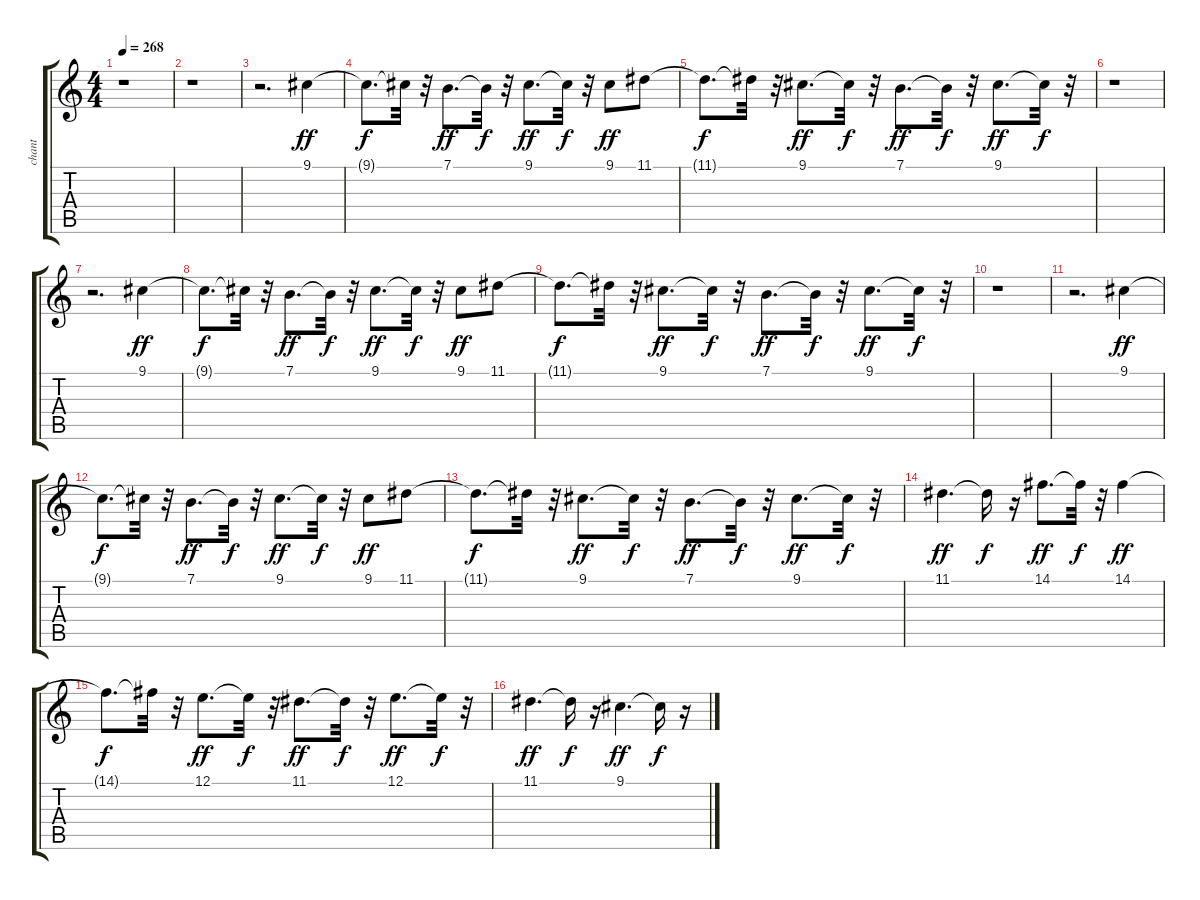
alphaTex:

\track ("chant" "chant") {instrument trumpet}
\staff {score tabs}
\tuning (E4 B3 G3 D3 A2 E2) {hide}
\ts (4 4)
\tempo 268
\clef g2
\ks c
r.1{dy ff} |
r.1 |
r.2{d} 9.1.4 |
9.1{t}.8{d dy f} 9.1{t}.32 r.32 7.1.8{d dy ff} 7.1{t}.32{dy f} r.32 9.1.8{d dy ff} 9.1{t}.32{dy f} r.32 9.1.8{dy ff} 11.1.8 |
11.1{t}.8{d dy f} 11.1{t}.32 r.32 9.1.8{d dy ff} 9.1{t}.32{dy f} r.32 7.1.8{d dy ff} 7.1{t}.32{dy f} r.32 9.1.8{d dy ff} 9.1{t}.32{dy f} r.32 |
r.1 |
r.2{d} 9.1.4{dy ff} |
9.1{t}.8{d dy f} 9.1{t}.32 r.32 7.1.8{d dy ff} 7.1{t}.32{dy f} r.32 9.1.8{d dy ff} 9.1{t}.32{dy f} r.32 9.1.8{dy ff} 11.1.8 |
11.1{t}.8{d dy f} 11.1{t}.32 r.32 9.1.8{d dy ff} 9.1{t}.32{dy f} r.32 7.1.8{d dy ff} 7.1{t}.32{dy f} r.32 9.1.8{d dy ff} 9.1{t}.32{dy f} r.32 |
r.1 |
r.2{d} 9.1.4{dy ff} |
9.1{t}.8{d dy f} 9.1{t}.32 r.32 7.1.8{d dy ff} 7.1{t}.32{dy f} r.32 9.1.8{d dy ff} 9.1{t}.32{dy f} r.32 9.1.8{dy ff} 11.1.8 |
11.1{t}.8{d dy f} 11.1{t}.32 r.32 9.1.8{d dy ff} 9.1{t}.32{dy f} r.32 7.1.8{d dy ff} 7.1{t}.32{dy f} r.32 9.1.8{d dy ff} 9.1{t}.32{dy f} r.32 |
11.1.4{d dy ff} 11.1{t}.16{dy f} r.16 14.1.8{d dy ff} 14.1{t}.32{dy f} r.32 14.1.4{dy ff} |
14.1{t}.8{d dy f} 14.1{t}.32 r.32 12.1.8{d dy ff} 12.1{t}.32{dy f} r.32 11.1.8{d dy ff} 11.1{t}.32{dy f} r.32 12.1.8{d dy ff} 12.1{t}.32{dy f} r.32 |
11.1.4{d dy ff} 11.1{t}.16{dy f} r.16 9.1.4{d dy ff} 9.1{t}.16{dy f} r.16
